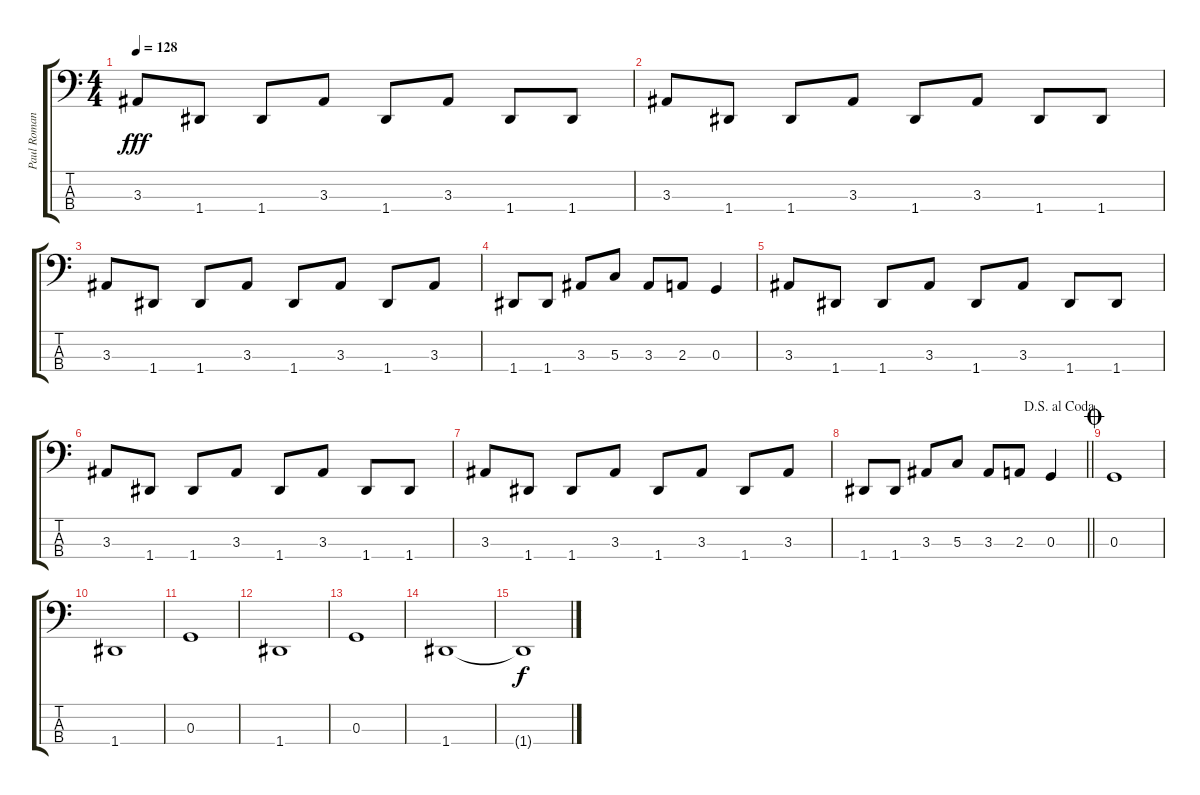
\track ("Paul Romanko" "Paul Roman") {instrument electricbasspick}
\staff {score tabs}
\tuning (F2 C2 G1 D1) {hide}
\ts (4 4)
\tempo 128
\clef f4
\ks c
3.3.8{dy fff} 1.4.8 1.4.8 3.3.8 1.4.8 3.3.8 1.4.8 1.4.8 |
3.3.8 1.4.8 1.4.8 3.3.8 1.4.8 3.3.8 1.4.8 1.4.8 |
3.3.8 1.4.8 1.4.8 3.3.8 1.4.8 3.3.8 1.4.8 3.3.8 |
1.4.8 1.4.8 3.3.8 5.3.8 3.3.8 2.3.8 0.3.4 |
3.3.8 1.4.8 1.4.8 3.3.8 1.4.8 3.3.8 1.4.8 1.4.8 |
3.3.8 1.4.8 1.4.8 3.3.8 1.4.8 3.3.8 1.4.8 1.4.8 |
3.3.8 1.4.8 1.4.8 3.3.8 1.4.8 3.3.8 1.4.8 3.3.8 |
\jump dalsegnoalcoda
\barLineRight lightlight
1.4.8 1.4.8 3.3.8 5.3.8 3.3.8 2.3.8 0.3.4 |
\jump coda
0.3.1 |
1.4.1 |
0.3.1 |
1.4.1 |
0.3.1 |
1.4.1 |
1.4{t}.1{dy f}
